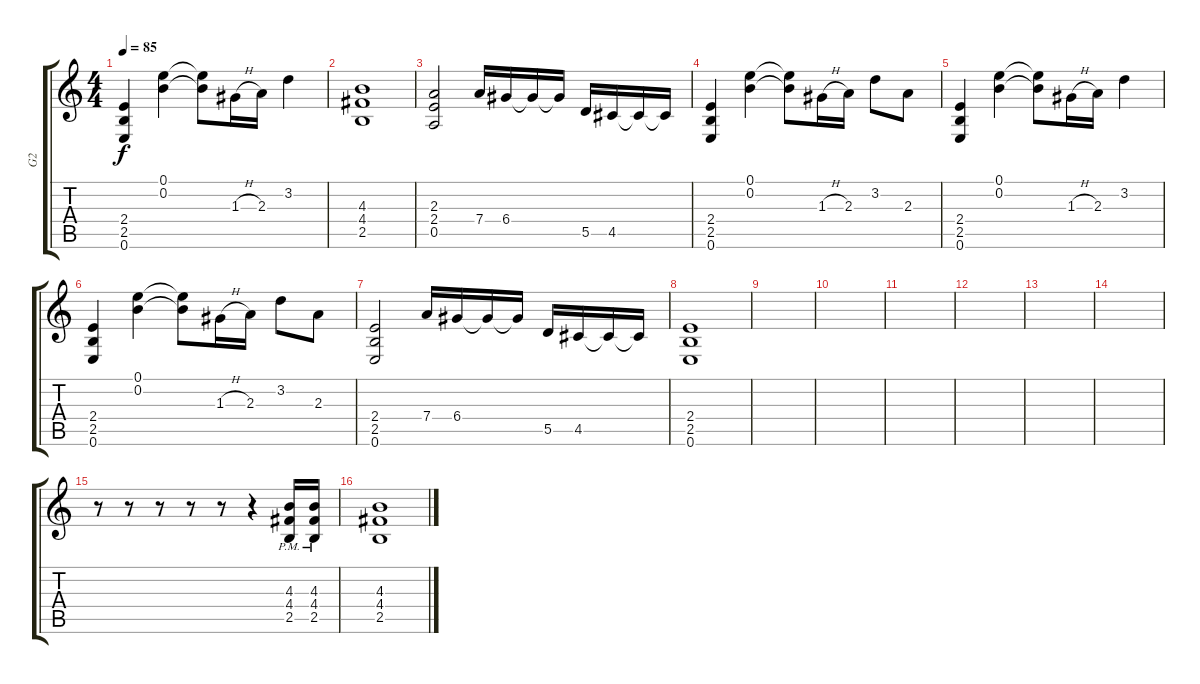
\track ("G2" "G2") {instrument overdrivenguitar}
\staff {score tabs}
\tuning (E4 B3 G3 D3 A2 E2) {hide}
\ts (4 4)
\tempo 85
\clef g2
\ks c
(2.4 2.5 0.6).4{dy f} (0.1 0.2).4 (0.1{t} 0.2{t}).8 1.3{h}.16 2.3.16 3.2.4 |
(4.3 4.4 2.5).1 |
(2.3 2.4 0.5).2 7.4.16 6.4.16 6.4{t}.16 6.4{t}.16 5.5.16 4.5.16 4.5{t}.16 4.5{t}.16 |
(2.4 2.5 0.6).4 (0.1 0.2).4 (0.1{t} 0.2{t}).8 1.3{h}.16 2.3.16 3.2.8 2.3.8 |
(2.4 2.5 0.6).4 (0.1 0.2).4 (0.1{t} 0.2{t}).8 1.3{h}.16 2.3.16 3.2.4 |
(2.4 2.5 0.6).4 (0.1 0.2).4 (0.1{t} 0.2{t}).8 1.3{h}.16 2.3.16 3.2.8 2.3.8 |
(2.4 2.5 0.6).2 7.4.16 6.4.16 6.4{t}.16 6.4{t}.16 5.5.16 4.5.16 4.5{t}.16 4.5{t}.16 |
(2.4 2.5 0.6).1 |
|
|
|
|
|
|
r.8 r.8 r.8 r.8 r.8 r.4 (4.3{pm} 4.4{pm} 2.5{pm}).16 (4.3{pm} 4.4{pm} 2.5{pm}).16 |
(4.3 4.4 2.5).1
